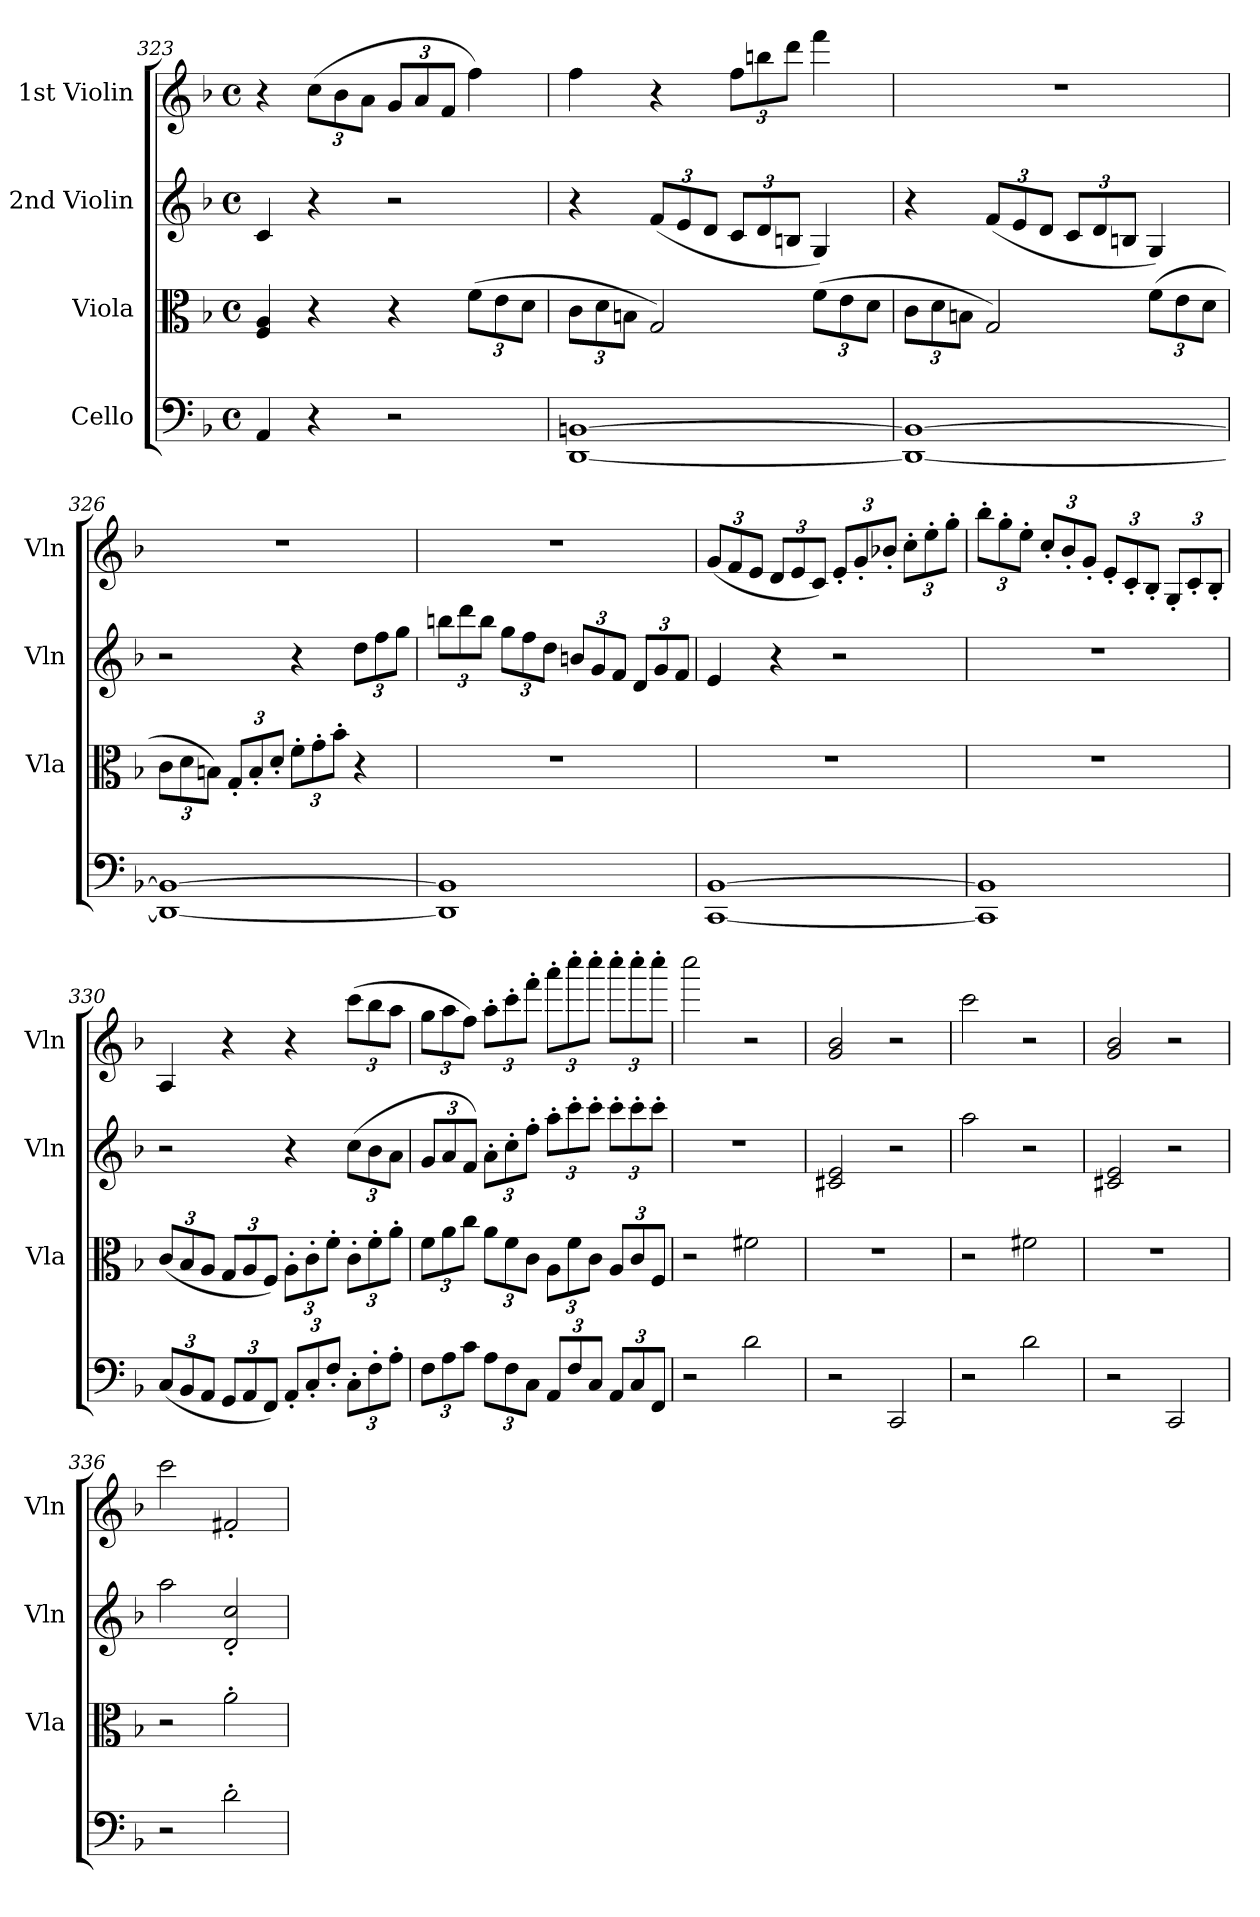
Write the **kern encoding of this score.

**kern	**kern	**kern	**kern
*part4	*part3	*part2	*part1
*staff4	*staff3	*staff2	*staff1
*I"Cello	*I"Viola	*I"2nd Violin	*I"1st Violin
*	*I'Vla	*I'Vln	*I'Vln
*clefF4	*clefC3	*clefG2	*clefG2
*k[b-]	*k[b-]	*k[b-]	*k[b-]
*F:	*F:	*F:	*F:
*M4/4	*M4/4	*M4/4	*M4/4
*met(c)	*met(c)	*met(c)	*met(c)
=323	=323	=323	=323
4AA	4F 4A	4c	4r
4r	4r	4r	(12ccL
.	.	.	12b-
.	.	.	12aJ
2r	4r	2r	12gL
.	.	.	12a
.	.	.	12fJ
.	(12fL	.	4ff)
.	12e	.	.
.	12dJ	.	.
=324	=324	=324	=324
[1DD [1BBn	12cL	4r	4ff
.	12d	.	.
.	12BnJ	.	.
.	2G)	(12fL	4r
.	.	12e	.
.	.	12dJ	.
.	.	12cL	12ffL
.	.	12d	12bbn
.	.	12BnJ	12dddJ
.	(12fL	4G)	4fff
.	12e	.	.
.	12dJ	.	.
=325	=325	=325	=325
1DD_ 1BB_	12cL	4r	1r
.	12d	.	.
.	12BnJ	.	.
.	2G)	(12fL	.
.	.	12e	.
.	.	12dJ	.
.	.	12cL	.
.	.	12d	.
.	.	12BnJ	.
.	(12fL	4G)	.
.	12e	.	.
.	12dJ	.	.
=326	=326	=326	=326
1DD_ 1BB_	12cL	2r	1r
.	12d	.	.
.	12BnJ)	.	.
.	12G'L	.	.
.	12B'	.	.
.	12d'J	.	.
.	12f'L	4r	.
.	12g'	.	.
.	12b-'J	.	.
.	4r	12ddL	.
.	.	12ff	.
.	.	12ggJ	.
=327	=327	=327	=327
1DD] 1BB]	1r	12bbnL	1r
.	.	12ddd	.
.	.	12bbJ	.
.	.	12ggL	.
.	.	12ff	.
.	.	12ddJ	.
.	.	12bnL	.
.	.	12g	.
.	.	12fJ	.
.	.	12dL	.
.	.	12g	.
.	.	12fJ	.
=328	=328	=328	=328
[1CC [1BB-	1r	4e	(12gL
.	.	.	12f
.	.	.	12eJ
.	.	4r	12dL
.	.	.	12e
.	.	.	12cJ)
.	.	2r	12e'L
.	.	.	12g'
.	.	.	12b-X'J
.	.	.	12cc'L
.	.	.	12ee'
.	.	.	12gg'J
=329	=329	=329	=329
1CC] 1BB-]	1r	1r	12bb-'L
.	.	.	12gg'
.	.	.	12ee'J
.	.	.	12cc'L
.	.	.	12b-'
.	.	.	12g'J
.	.	.	12e'L
.	.	.	12c'
.	.	.	12B-'J
.	.	.	12G'L
.	.	.	12c'
.	.	.	12B-'J
=330	=330	=330	=330
(12CL	(12cL	2r	4A
12BB-	12B-	.	.
12AAJ	12AJ	.	.
12GGL	12GL	.	4r
12AA	12A	.	.
12FFJ)	12FJ)	.	.
12AA'L	12A'L	4r	4r
12C'	12c'	.	.
12F'J	12f'J	.	.
12C'L	12c'L	(12ccL	(12cccL
12F'	12f'	12b-	12bb-
12A'J	12a'J	12aJ	12aaJ
=331	=331	=331	=331
12FL	12fL	12gL	12ggL
12A	12a	12a	12aa
12cJ	12ccJ	12fJ)	12ffJ)
12AL	12aL	12a'L	12aa'L
12F	12f	12cc'	12ccc'
12CJ	12cJ	12ff'J	12fff'J
12AAL	12AL	12aa'L	12aaa'L
12F	12f	12ccc'	12cccc'
12CJ	12cJ	12ccc'J	12cccc'J
12AAL	12AL	12ccc'L	12cccc'L
12C	12c	12ccc'	12cccc'
12FFJ	12FJ	12ccc'J	12cccc'J
=332	=332	=332	=332
2r	2r	1r	2cccc
2d	2f#X	.	2r
=333	=333	=333	=333
2r	1r	2c#X 2e	2g 2b-
2CC	.	2r	2r
=334	=334	=334	=334
2r	2r	2aa	2ccc
2d	2f#X	2r	2r
=335	=335	=335	=335
2r	1r	2c#X 2e	2g 2b-
2CC	.	2r	2r
=336	=336	=336	=336
2r	2r	2aa	2ccc
2d'	2a'	2d' 2cc'	2f#X'
=	=	=	=
*-	*-	*-	*-
